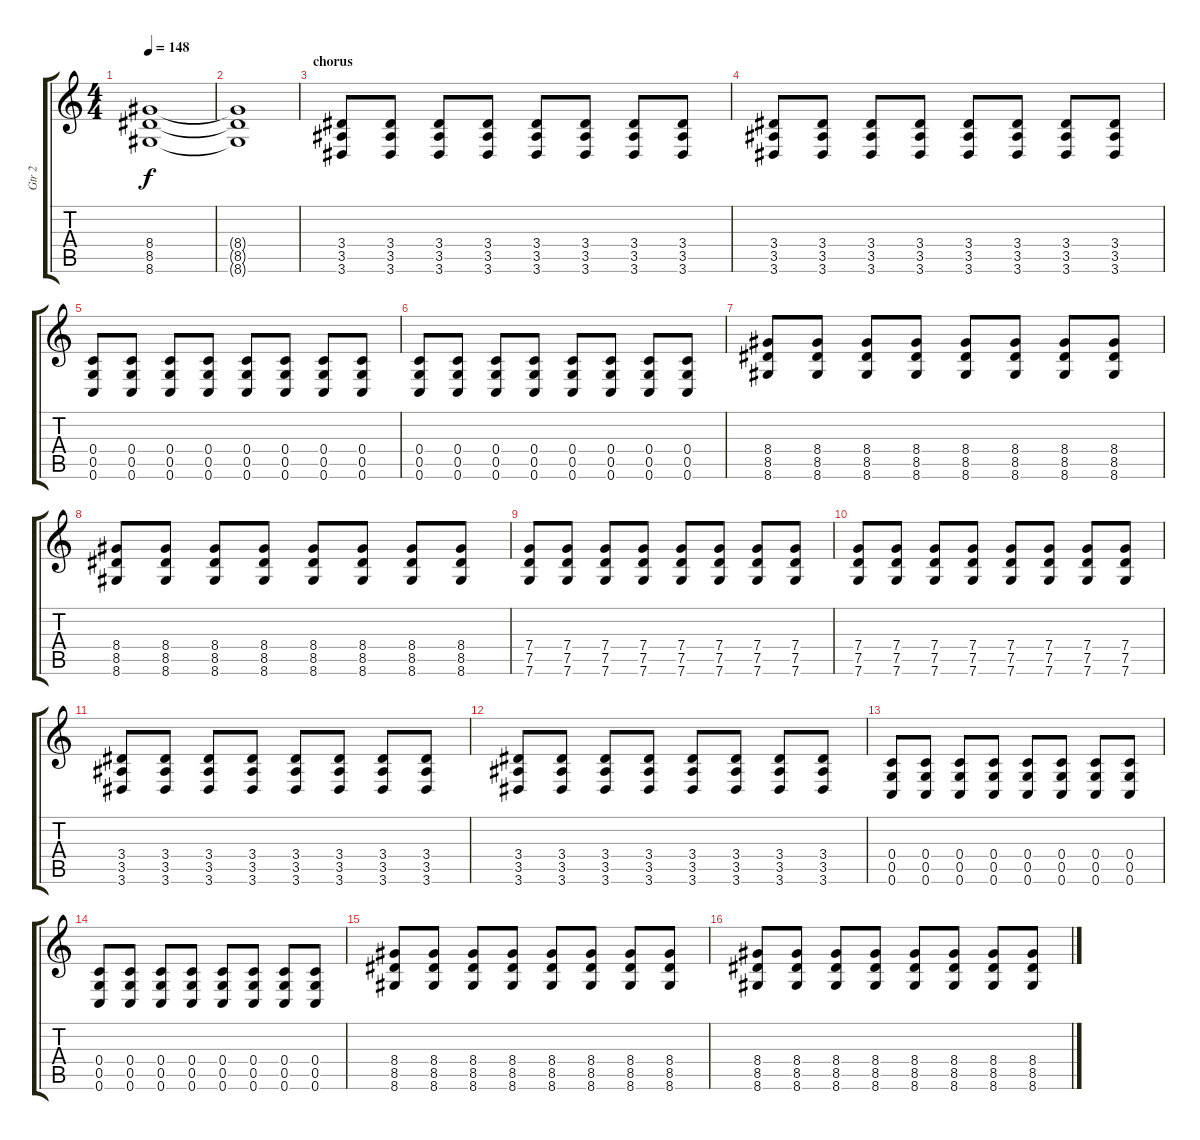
\track ("Gtr 2" "Gtr 2") {instrument distortionguitar}
\staff {score tabs}
\tuning (D4 A3 F3 C3 G2 C2) {hide}
\ts (4 4)
\tempo 148
\clef g2
\ks c
(8.4{t} 8.5{t} 8.6{t}).1{dy f} |
(8.4{t} 8.5{t} 8.6{t}).1 |
\section ("" "chorus")
(3.4 3.5 3.6).8 (3.4 3.5 3.6).8 (3.4 3.5 3.6).8 (3.4 3.5 3.6).8 (3.4 3.5 3.6).8 (3.4 3.5 3.6).8 (3.4 3.5 3.6).8 (3.4 3.5 3.6).8 |
(3.4 3.5 3.6).8 (3.4 3.5 3.6).8 (3.4 3.5 3.6).8 (3.4 3.5 3.6).8 (3.4 3.5 3.6).8 (3.4 3.5 3.6).8 (3.4 3.5 3.6).8 (3.4 3.5 3.6).8 |
(0.4 0.5 0.6).8 (0.4 0.5 0.6).8 (0.4 0.5 0.6).8 (0.4 0.5 0.6).8 (0.4 0.5 0.6).8 (0.4 0.5 0.6).8 (0.4 0.5 0.6).8 (0.4 0.5 0.6).8 |
(0.4 0.5 0.6).8 (0.4 0.5 0.6).8 (0.4 0.5 0.6).8 (0.4 0.5 0.6).8 (0.4 0.5 0.6).8 (0.4 0.5 0.6).8 (0.4 0.5 0.6).8 (0.4 0.5 0.6).8 |
(8.4 8.5 8.6).8 (8.4 8.5 8.6).8 (8.4 8.5 8.6).8 (8.4 8.5 8.6).8 (8.4 8.5 8.6).8 (8.4 8.5 8.6).8 (8.4 8.5 8.6).8 (8.4 8.5 8.6).8 |
(8.4 8.5 8.6).8 (8.4 8.5 8.6).8 (8.4 8.5 8.6).8 (8.4 8.5 8.6).8 (8.4 8.5 8.6).8 (8.4 8.5 8.6).8 (8.4 8.5 8.6).8 (8.4 8.5 8.6).8 |
(7.4 7.5 7.6).8 (7.4 7.5 7.6).8 (7.4 7.5 7.6).8 (7.4 7.5 7.6).8 (7.4 7.5 7.6).8 (7.4 7.5 7.6).8 (7.4 7.5 7.6).8 (7.4 7.5 7.6).8 |
(7.4 7.5 7.6).8 (7.4 7.5 7.6).8 (7.4 7.5 7.6).8 (7.4 7.5 7.6).8 (7.4 7.5 7.6).8 (7.4 7.5 7.6).8 (7.4 7.5 7.6).8 (7.4 7.5 7.6).8 |
(3.4 3.5 3.6).8 (3.4 3.5 3.6).8 (3.4 3.5 3.6).8 (3.4 3.5 3.6).8 (3.4 3.5 3.6).8 (3.4 3.5 3.6).8 (3.4 3.5 3.6).8 (3.4 3.5 3.6).8 |
(3.4 3.5 3.6).8 (3.4 3.5 3.6).8 (3.4 3.5 3.6).8 (3.4 3.5 3.6).8 (3.4 3.5 3.6).8 (3.4 3.5 3.6).8 (3.4 3.5 3.6).8 (3.4 3.5 3.6).8 |
(0.4 0.5 0.6).8 (0.4 0.5 0.6).8 (0.4 0.5 0.6).8 (0.4 0.5 0.6).8 (0.4 0.5 0.6).8 (0.4 0.5 0.6).8 (0.4 0.5 0.6).8 (0.4 0.5 0.6).8 |
(0.4 0.5 0.6).8 (0.4 0.5 0.6).8 (0.4 0.5 0.6).8 (0.4 0.5 0.6).8 (0.4 0.5 0.6).8 (0.4 0.5 0.6).8 (0.4 0.5 0.6).8 (0.4 0.5 0.6).8 |
(8.4 8.5 8.6).8 (8.4 8.5 8.6).8 (8.4 8.5 8.6).8 (8.4 8.5 8.6).8 (8.4 8.5 8.6).8 (8.4 8.5 8.6).8 (8.4 8.5 8.6).8 (8.4 8.5 8.6).8 |
(8.4 8.5 8.6).8 (8.4 8.5 8.6).8 (8.4 8.5 8.6).8 (8.4 8.5 8.6).8 (8.4 8.5 8.6).8 (8.4 8.5 8.6).8 (8.4 8.5 8.6).8 (8.4 8.5 8.6).8
